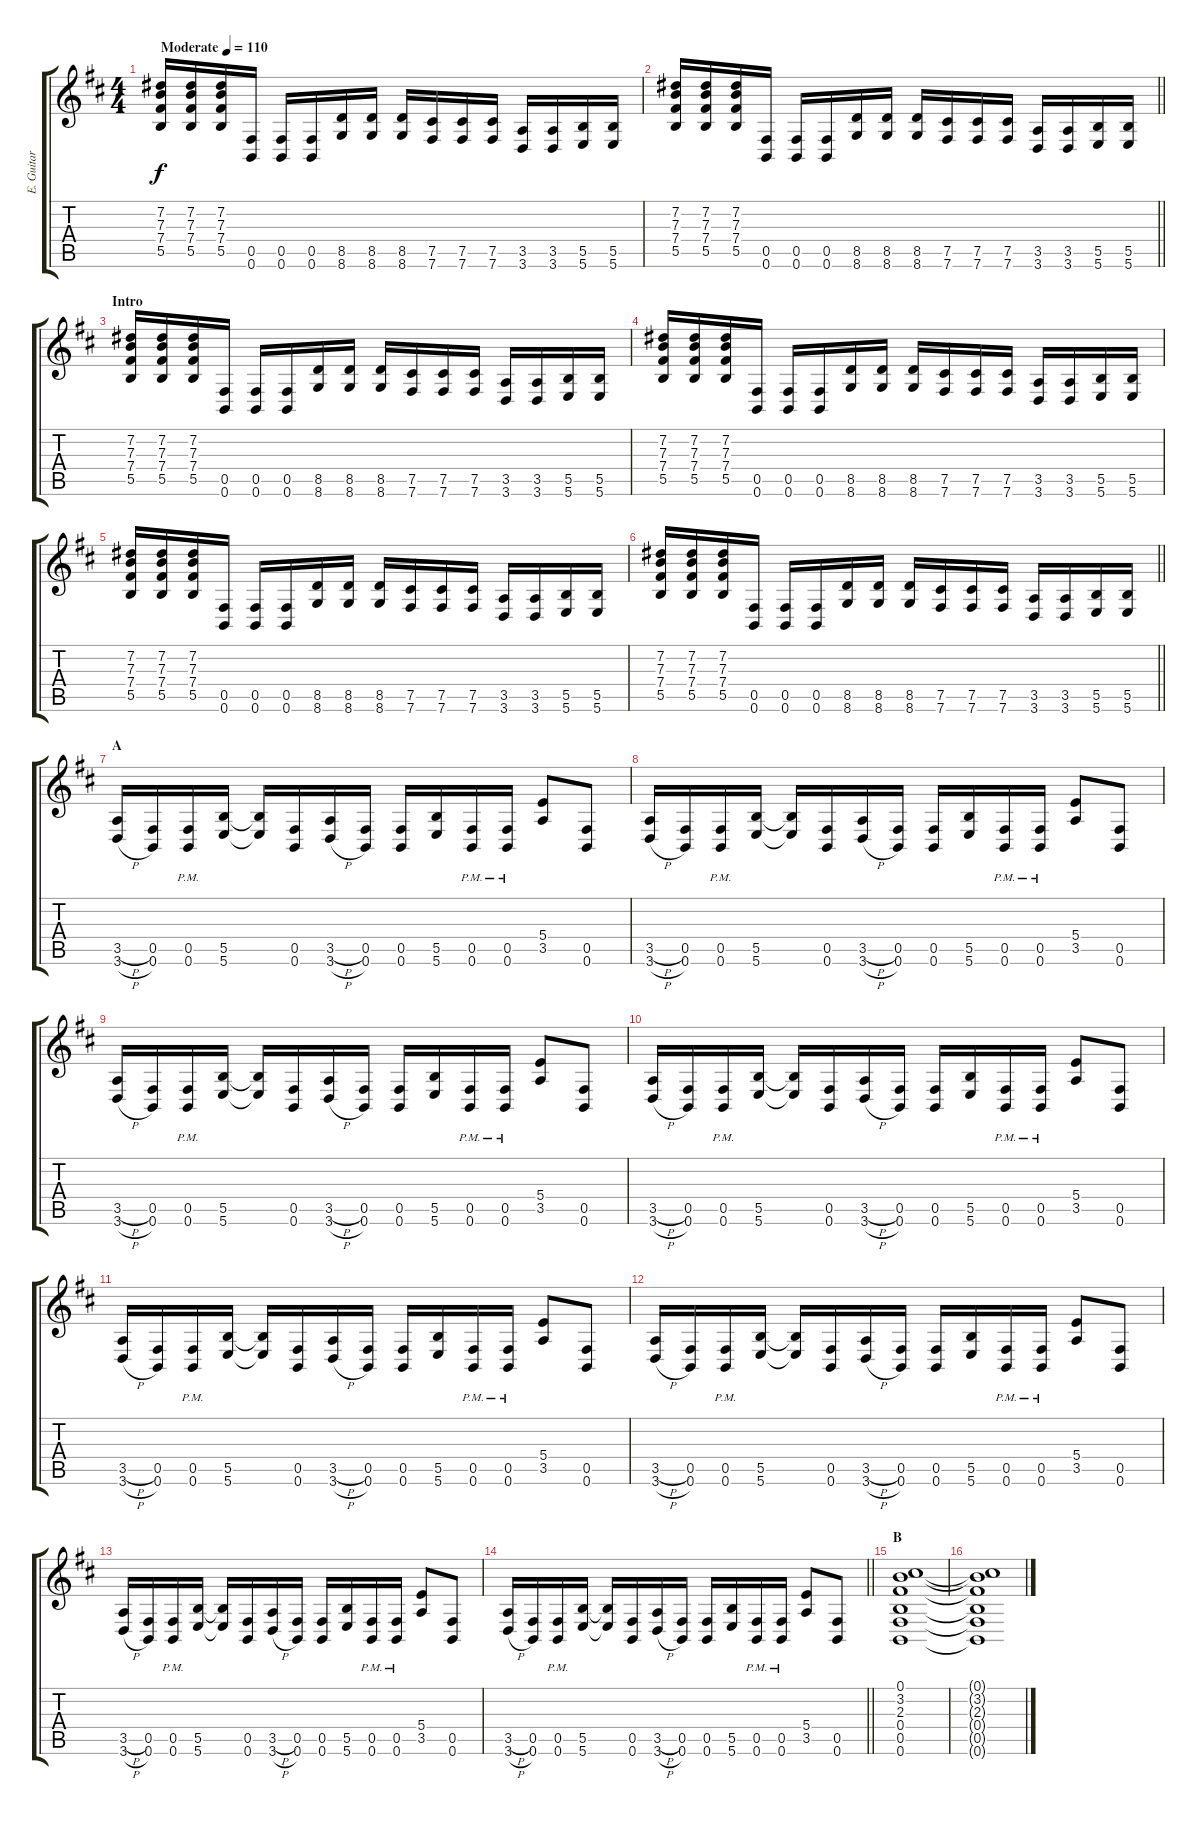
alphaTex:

\track ("E. Guitar II" "E. Guitar ") {instrument overdrivenguitar}
\staff {score tabs}
\tuning (Db4 Ab3 E3 B2 Gb2 B1) {hide}
\ts (4 4)
\tempo (110 "Moderate")
\clef g2
\ks d
(7.2 7.3 7.4 5.5).16{dy f instrument overdrivenguitar} (7.2 7.3 7.4 5.5).16 (7.2 7.3 7.4 5.5).16 (0.5 0.6).16 (0.5 0.6).16 (0.5 0.6).16 (8.5 8.6).16 (8.5 8.6).16 (8.5 8.6).16 (7.5 7.6).16 (7.5 7.6).16 (7.5 7.6).16 (3.5 3.6).16 (3.5 3.6).16 (5.5 5.6).16 (5.5 5.6).16 |
\barLineRight lightlight
(7.2 7.3 7.4 5.5).16 (7.2 7.3 7.4 5.5).16 (7.2 7.3 7.4 5.5).16 (0.5 0.6).16 (0.5 0.6).16 (0.5 0.6).16 (8.5 8.6).16 (8.5 8.6).16 (8.5 8.6).16 (7.5 7.6).16 (7.5 7.6).16 (7.5 7.6).16 (3.5 3.6).16 (3.5 3.6).16 (5.5 5.6).16 (5.5 5.6).16 |
\section ("" "Intro")
(7.2 7.3 7.4 5.5).16 (7.2 7.3 7.4 5.5).16 (7.2 7.3 7.4 5.5).16 (0.5 0.6).16 (0.5 0.6).16 (0.5 0.6).16 (8.5 8.6).16 (8.5 8.6).16 (8.5 8.6).16 (7.5 7.6).16 (7.5 7.6).16 (7.5 7.6).16 (3.5 3.6).16 (3.5 3.6).16 (5.5 5.6).16 (5.5 5.6).16 |
(7.2 7.3 7.4 5.5).16 (7.2 7.3 7.4 5.5).16 (7.2 7.3 7.4 5.5).16 (0.5 0.6).16 (0.5 0.6).16 (0.5 0.6).16 (8.5 8.6).16 (8.5 8.6).16 (8.5 8.6).16 (7.5 7.6).16 (7.5 7.6).16 (7.5 7.6).16 (3.5 3.6).16 (3.5 3.6).16 (5.5 5.6).16 (5.5 5.6).16 |
(7.2 7.3 7.4 5.5).16 (7.2 7.3 7.4 5.5).16 (7.2 7.3 7.4 5.5).16 (0.5 0.6).16 (0.5 0.6).16 (0.5 0.6).16 (8.5 8.6).16 (8.5 8.6).16 (8.5 8.6).16 (7.5 7.6).16 (7.5 7.6).16 (7.5 7.6).16 (3.5 3.6).16 (3.5 3.6).16 (5.5 5.6).16 (5.5 5.6).16 |
\barLineRight lightlight
(7.2 7.3 7.4 5.5).16 (7.2 7.3 7.4 5.5).16 (7.2 7.3 7.4 5.5).16 (0.5 0.6).16 (0.5 0.6).16 (0.5 0.6).16 (8.5 8.6).16 (8.5 8.6).16 (8.5 8.6).16 (7.5 7.6).16 (7.5 7.6).16 (7.5 7.6).16 (3.5 3.6).16 (3.5 3.6).16 (5.5 5.6).16 (5.5 5.6).16 |
\section ("" "A")
(3.5{h} 3.6{h}).16 (0.5 0.6).16 (0.5{pm} 0.6{pm}).16 (5.5 5.6).16 (5.5{t} 5.6{t}).16 (0.5 0.6).16 (3.5{h} 3.6{h}).16 (0.5 0.6).16 (0.5 0.6).16 (5.5 5.6).16 (0.5{pm} 0.6{pm}).16 (0.5{pm} 0.6{pm}).16 (5.4 3.5).8 (0.5 0.6).8 |
(3.5{h} 3.6{h}).16 (0.5 0.6).16 (0.5{pm} 0.6{pm}).16 (5.5 5.6).16 (5.5{t} 5.6{t}).16 (0.5 0.6).16 (3.5{h} 3.6{h}).16 (0.5 0.6).16 (0.5 0.6).16 (5.5 5.6).16 (0.5{pm} 0.6{pm}).16 (0.5{pm} 0.6{pm}).16 (5.4 3.5).8 (0.5 0.6).8 |
(3.5{h} 3.6{h}).16 (0.5 0.6).16 (0.5{pm} 0.6{pm}).16 (5.5 5.6).16 (5.5{t} 5.6{t}).16 (0.5 0.6).16 (3.5{h} 3.6{h}).16 (0.5 0.6).16 (0.5 0.6).16 (5.5 5.6).16 (0.5{pm} 0.6{pm}).16 (0.5{pm} 0.6{pm}).16 (5.4 3.5).8 (0.5 0.6).8 |
(3.5{h} 3.6{h}).16 (0.5 0.6).16 (0.5{pm} 0.6{pm}).16 (5.5 5.6).16 (5.5{t} 5.6{t}).16 (0.5 0.6).16 (3.5{h} 3.6{h}).16 (0.5 0.6).16 (0.5 0.6).16 (5.5 5.6).16 (0.5{pm} 0.6{pm}).16 (0.5{pm} 0.6{pm}).16 (5.4 3.5).8 (0.5 0.6).8 |
(3.5{h} 3.6{h}).16 (0.5 0.6).16 (0.5{pm} 0.6{pm}).16 (5.5 5.6).16 (5.5{t} 5.6{t}).16 (0.5 0.6).16 (3.5{h} 3.6{h}).16 (0.5 0.6).16 (0.5 0.6).16 (5.5 5.6).16 (0.5{pm} 0.6{pm}).16 (0.5{pm} 0.6{pm}).16 (5.4 3.5).8 (0.5 0.6).8 |
(3.5{h} 3.6{h}).16 (0.5 0.6).16 (0.5{pm} 0.6{pm}).16 (5.5 5.6).16 (5.5{t} 5.6{t}).16 (0.5 0.6).16 (3.5{h} 3.6{h}).16 (0.5 0.6).16 (0.5 0.6).16 (5.5 5.6).16 (0.5{pm} 0.6{pm}).16 (0.5{pm} 0.6{pm}).16 (5.4 3.5).8 (0.5 0.6).8 |
(3.5{h} 3.6{h}).16 (0.5 0.6).16 (0.5{pm} 0.6{pm}).16 (5.5 5.6).16 (5.5{t} 5.6{t}).16 (0.5 0.6).16 (3.5{h} 3.6{h}).16 (0.5 0.6).16 (0.5 0.6).16 (5.5 5.6).16 (0.5{pm} 0.6{pm}).16 (0.5{pm} 0.6{pm}).16 (5.4 3.5).8 (0.5 0.6).8 |
\barLineRight lightlight
(3.5{h} 3.6{h}).16 (0.5 0.6).16 (0.5{pm} 0.6{pm}).16 (5.5 5.6).16 (5.5{t} 5.6{t}).16 (0.5 0.6).16 (3.5{h} 3.6{h}).16 (0.5 0.6).16 (0.5 0.6).16 (5.5 5.6).16 (0.5{pm} 0.6{pm}).16 (0.5{pm} 0.6{pm}).16 (5.4 3.5).8 (0.5 0.6).8 |
\section ("" "B")
(0.1 3.2 2.3 0.4 0.5 0.6).1 |
(0.1{t} 3.2{t} 2.3{t} 0.4{t} 0.5{t} 0.6{t}).1
